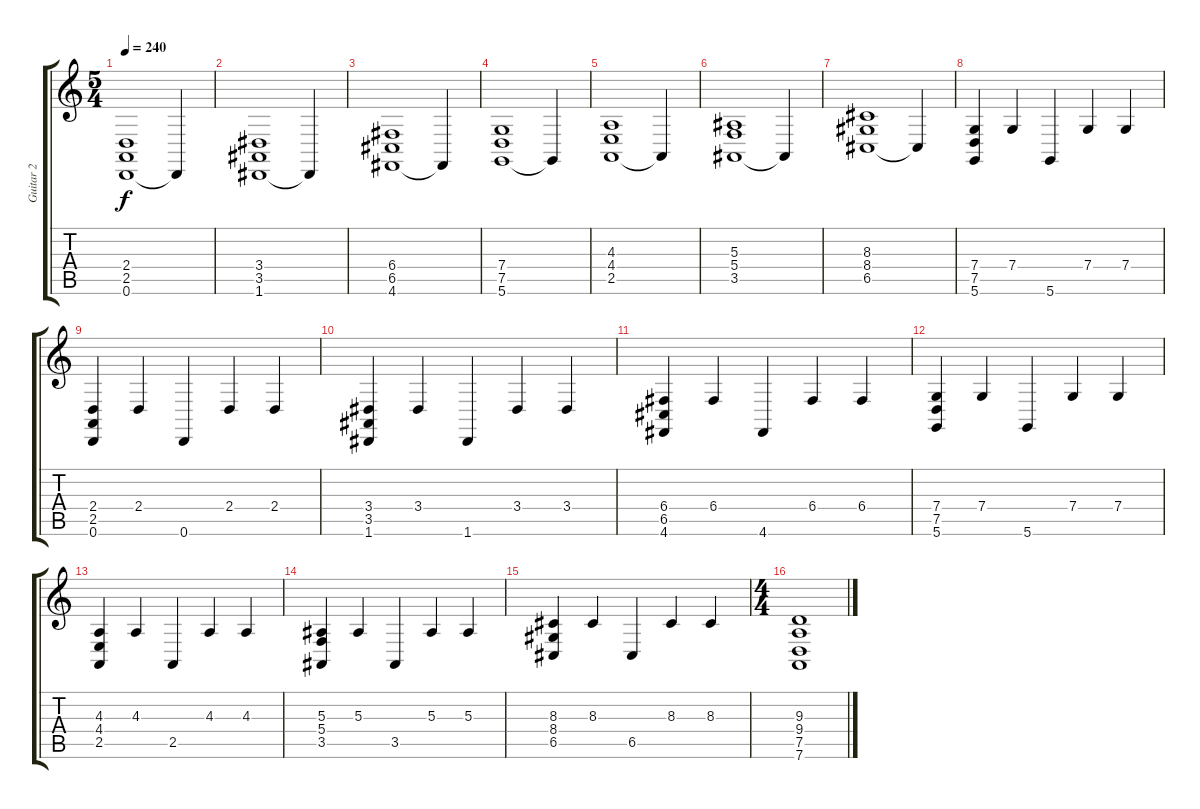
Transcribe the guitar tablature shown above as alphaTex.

\track ("Guitar 2" "Guitar 2") {instrument electricgrandpiano}
\staff {score tabs}
\tuning (D4 A3 F3 C3 G2 D2) {hide}
\ts (5 4)
\tempo 240
\clef g2
\ks c
(2.4 2.5 0.6).1{dy f} 0.6{t}.4 |
(3.4 3.5 1.6).1 1.6{t}.4 |
(6.4 6.5 4.6).1 4.6{t}.4 |
(7.4 7.5 5.6).1 5.6{t}.4 |
(4.3 4.4 2.5).1 2.5{t}.4 |
(5.3 5.4 3.5).1 3.5{t}.4 |
(8.3 8.4 6.5).1 6.5{t}.4 |
(7.4 7.5 5.6).4 7.4.4 5.6.4 7.4.4 7.4.4 |
(2.4 2.5 0.6).4 2.4.4 0.6.4 2.4.4 2.4.4 |
(3.4 3.5 1.6).4 3.4.4 1.6.4 3.4.4 3.4.4 |
(6.4 6.5 4.6).4 6.4.4 4.6.4 6.4.4 6.4.4 |
(7.4 7.5 5.6).4 7.4.4 5.6.4 7.4.4 7.4.4 |
(4.3 4.4 2.5).4 4.3.4 2.5.4 4.3.4 4.3.4 |
(5.3 5.4 3.5).4 5.3.4 3.5.4 5.3.4 5.3.4 |
(8.3 8.4 6.5).4 8.3.4 6.5.4 8.3.4 8.3.4 |
\ts (4 4)
(9.3 9.4 7.5 7.6).1
